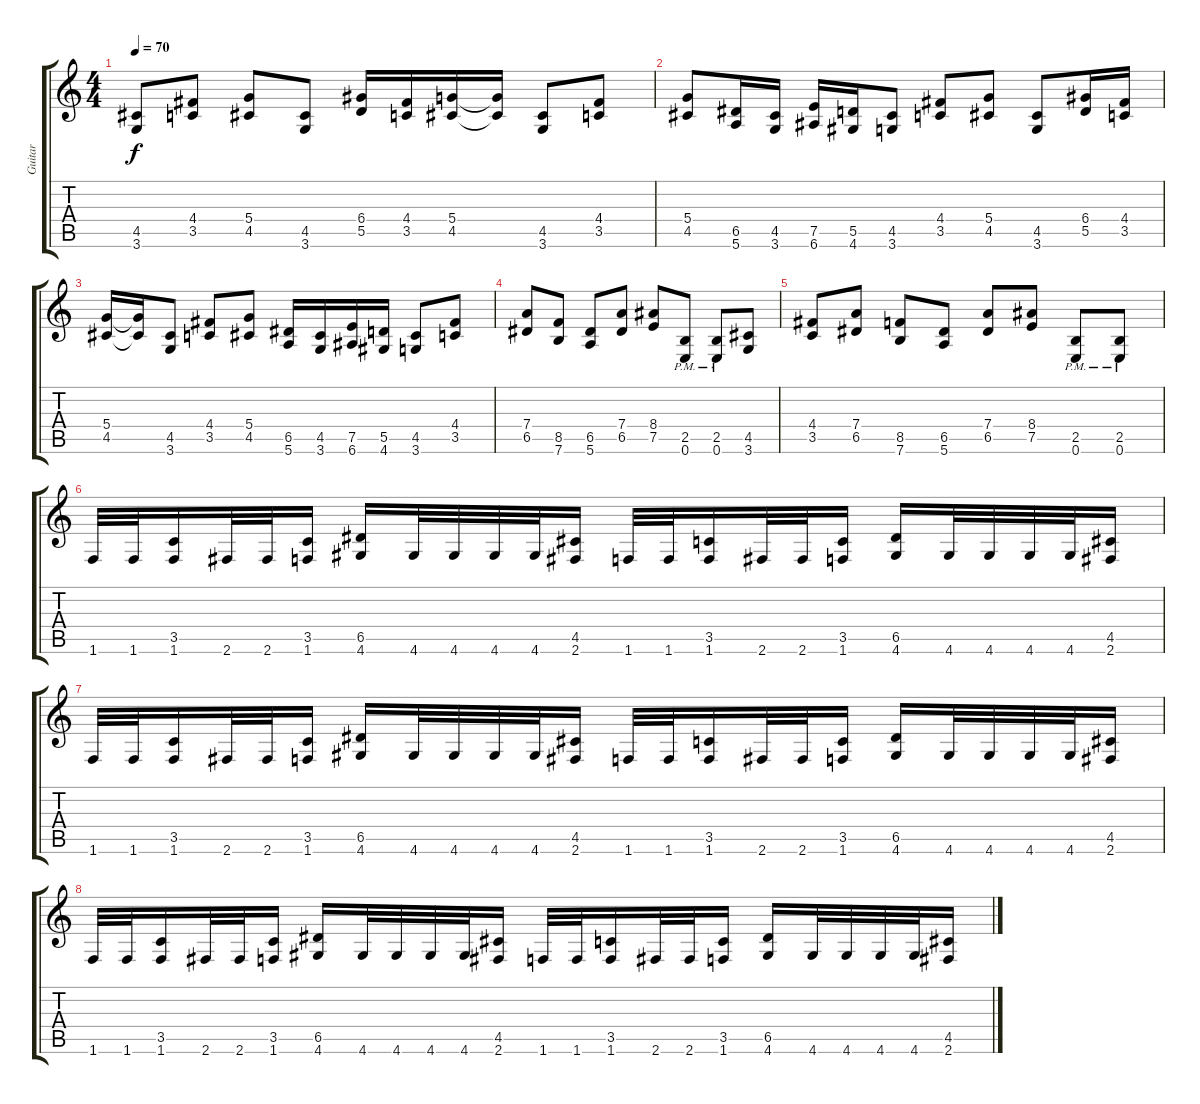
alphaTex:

\track ("Guitar" "Guitar") {instrument distortionguitar}
\staff {score tabs}
\tuning (E4 B3 G3 D3 A2 E2) {hide}
\ts (4 4)
\tempo 70
\clef g2
\ks c
(4.5 3.6).8{dy f instrument distortionguitar} (4.4 3.5).8 (5.4 4.5).8 (4.5 3.6).8 (6.4 5.5).16 (4.4 3.5).16 (5.4 4.5).16 (5.4{t} 4.5{t}).16 (4.5 3.6).8 (4.4 3.5).8 |
(5.4 4.5).8 (6.5 5.6).16 (4.5 3.6).16 (7.5 6.6).16 (5.5 4.6).16 (4.5 3.6).8 (4.4 3.5).8 (5.4 4.5).8 (4.5 3.6).8 (6.4 5.5).16 (4.4 3.5).16 |
(5.4 4.5).16 (5.4{t} 4.5{t}).16 (4.5 3.6).8 (4.4 3.5).8 (5.4 4.5).8 (6.5 5.6).16 (4.5 3.6).16 (7.5 6.6).16 (5.5 4.6).16 (4.5 3.6).8 (4.4 3.5).8 |
(7.4 6.5).8 (8.5 7.6).8 (6.5 5.6).8 (7.4 6.5).8 (8.4 7.5).8 (2.5{pm} 0.6).8 (2.5{pm} 0.6).8 (4.5 3.6).8 |
(4.4 3.5).8 (7.4 6.5).8 (8.5 7.6).8 (6.5 5.6).8 (7.4 6.5).8 (8.4 7.5).8 (2.5{pm} 0.6).8 (2.5{pm} 0.6).8 |
1.6.32 1.6.32 (3.5 1.6).16 2.6.32 2.6.32 (3.5 1.6).16 (6.5 4.6).16 4.6.32 4.6.32 4.6.32 4.6.32 (4.5 2.6).16 1.6.32 1.6.32 (3.5 1.6).16 2.6.32 2.6.32 (3.5 1.6).16 (6.5 4.6).16 4.6.32 4.6.32 4.6.32 4.6.32 (4.5 2.6).16 |
1.6.32 1.6.32 (3.5 1.6).16 2.6.32 2.6.32 (3.5 1.6).16 (6.5 4.6).16 4.6.32 4.6.32 4.6.32 4.6.32 (4.5 2.6).16 1.6.32 1.6.32 (3.5 1.6).16 2.6.32 2.6.32 (3.5 1.6).16 (6.5 4.6).16 4.6.32 4.6.32 4.6.32 4.6.32 (4.5 2.6).16 |
1.6.32 1.6.32 (3.5 1.6).16 2.6.32 2.6.32 (3.5 1.6).16 (6.5 4.6).16 4.6.32 4.6.32 4.6.32 4.6.32 (4.5 2.6).16 1.6.32 1.6.32 (3.5 1.6).16 2.6.32 2.6.32 (3.5 1.6).16 (6.5 4.6).16 4.6.32 4.6.32 4.6.32 4.6.32 (4.5 2.6).16
